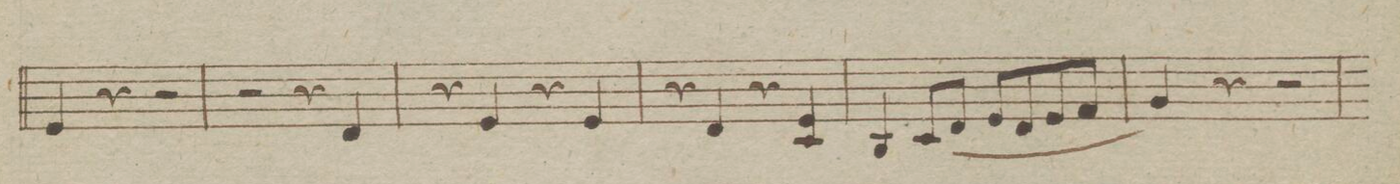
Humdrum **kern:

**kern	**dynam
*I"Violino Secondo	*
*clefG2	*
*k[b-e-]	*
*met(c|)	*
*M2/2	*
4e-/	.
4r	.
2r	.
=93	=93
2r	.
4r	.
4d/	.
=94	=94
4r	.
4e-/	.
4r	.
4e-/	.
=95	=95
4r	.
4d/	.
4r	.
4c/ 4e-	.
=96	=96
4B-/	.
(8c/L	.
8d/J	.
8e-/L	.
8d/	.
8e-/	.
8f/J)	.
=97	=97
4g/	.
4r	.
2r	.
=98	=98
*-	*-
